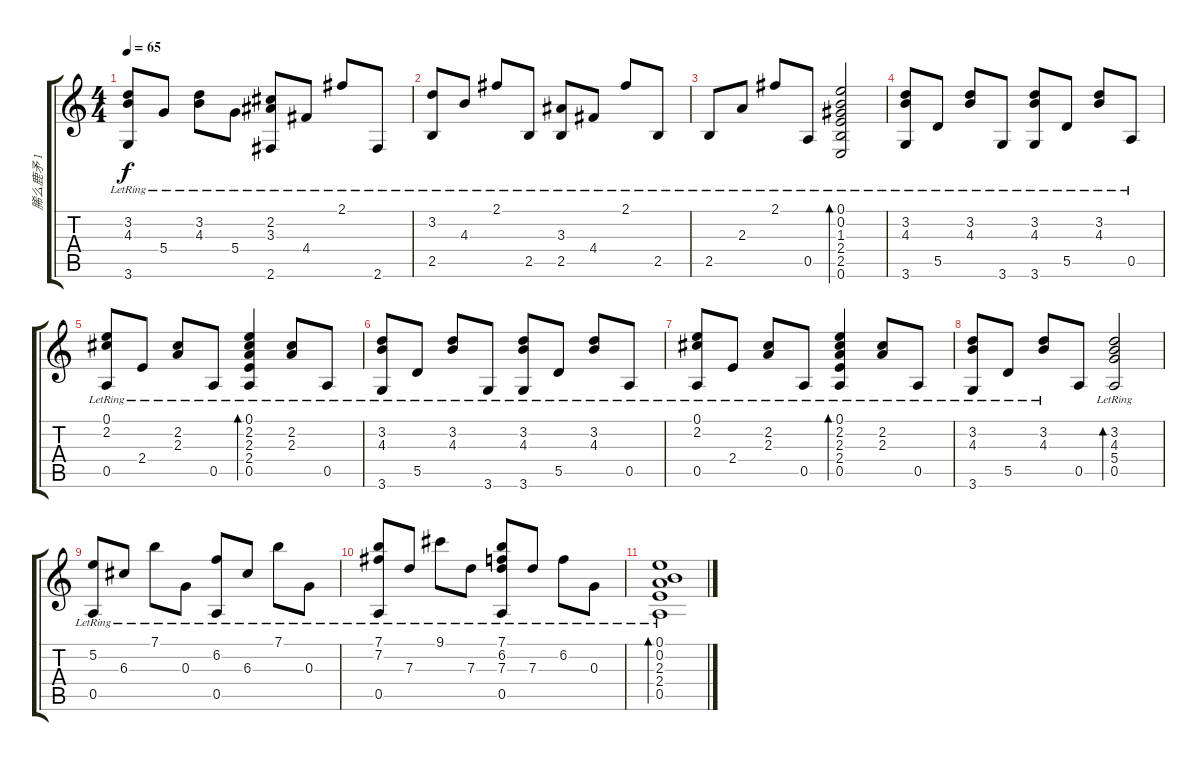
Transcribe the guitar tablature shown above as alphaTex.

\track ("脪么鹿矛 1" "脪么鹿矛 1") {instrument acousticguitarnylon}
\staff {score tabs}
\tuning (E4 B3 G3 D3 A2 E2) {hide}
\ts (4 4)
\tempo 65
\clef g2
\ks c
(3.2{lr} 4.3{lr} 3.6{lr}).8{dy f} 5.4{lr}.8 (3.2{lr} 4.3{lr}).8 5.4{lr}.8 (2.2{lr} 3.3{lr} 2.6{lr}).8 4.4{lr}.8 2.1{lr}.8 2.6{lr}.8 |
(3.2{lr} 2.5{lr}).8 4.3{lr}.8 2.1{lr}.8 2.5{lr}.8 (3.3{lr} 2.5{lr}).8 4.4{lr}.8 2.1{lr}.8 2.5{lr}.8 |
2.5{lr}.8 2.3{lr}.8 2.1{lr}.8 0.5{lr}.8 (0.1{lr} 0.2{lr} 1.3{lr} 2.4{lr} 2.5{lr} 0.6{lr}).2{bd 240} |
(3.2{lr} 4.3{lr} 3.6{lr}).8 5.5{lr}.8 (3.2{lr} 4.3{lr}).8 3.6{lr}.8 (3.2{lr} 4.3{lr} 3.6{lr}).8 5.5{lr}.8 (3.2{lr} 4.3{lr}).8 0.5{lr}.8 |
(0.1{lr} 2.2{lr} 0.5{lr}).8 2.4{lr}.8 (2.2{lr} 2.3{lr}).8 0.5{lr}.8 (0.1{lr} 2.2{lr} 2.3{lr} 2.4{lr} 0.5{lr}).4{bd 120} (2.2{lr} 2.3{lr}).8 0.5{lr}.8 |
(3.2{lr} 4.3{lr} 3.6{lr}).8 5.5{lr}.8 (3.2{lr} 4.3{lr}).8 3.6{lr}.8 (3.2{lr} 4.3{lr} 3.6{lr}).8 5.5{lr}.8 (3.2{lr} 4.3{lr}).8 0.5{lr}.8 |
(0.1{lr} 2.2{lr} 0.5{lr}).8 2.4{lr}.8 (2.2{lr} 2.3{lr}).8 0.5{lr}.8 (0.1{lr} 2.2{lr} 2.3{lr} 2.4{lr} 0.5{lr}).4{bd 120} (2.2{lr} 2.3{lr}).8 0.5{lr}.8 |
(3.2{lr} 4.3{lr} 3.6{lr}).8 5.5{lr}.8 (3.2{lr} 4.3{lr}).8 0.5.8 (3.2{lr} 4.3{lr} 5.4{lr} 0.5).2{bd 240} |
(5.2{lr} 0.5{lr}).8 6.3{lr}.8 7.1{lr}.8 0.3{lr}.8 (6.2{lr} 0.5{lr}).8 6.3{lr}.8 7.1{lr}.8 0.3{lr}.8 |
(7.1{lr} 7.2{lr} 0.5{lr}).8 7.3{lr}.8 9.1{lr}.8 7.3{lr}.8 (7.1{lr} 6.2{lr} 7.3{lr} 0.5{lr}).8 7.3{lr}.8 6.2{lr}.8 0.3{lr}.8 |
(0.1{lr} 0.2{lr} 2.3{lr} 2.4{lr} 0.5{lr}).1{bd 480}
